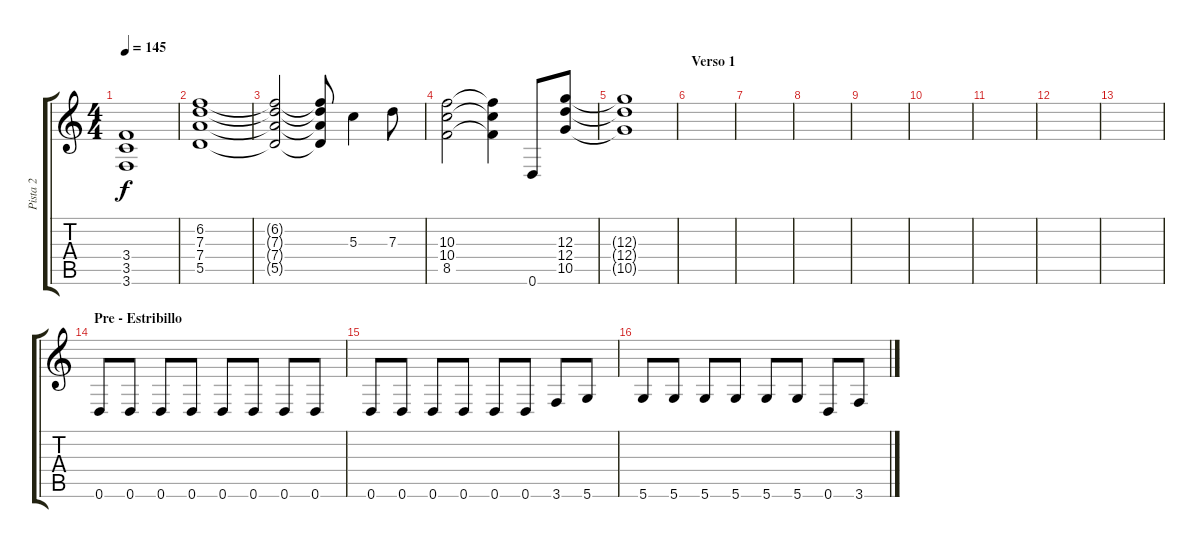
\track ("Pista 2" "Pista 2") {instrument distortionguitar}
\staff {score tabs}
\tuning (E4 B3 G3 D3 A2 D2) {hide}
\ts (4 4)
\tempo 145
\clef g2
\ks c
(3.4{t} 3.5{t} 3.6{t}).1{dy f} |
(6.2 7.3 7.4 5.5).1{instrument electricguitarclean} |
(6.2{t} 7.3{t} 7.4{t} 5.5{t}).2 (6.2{t} 7.3{t} 7.4{t} 5.5{t}).8 5.3.4 7.3.8 |
(10.3 10.4 8.5).2 (10.3{t} 10.4{t} 8.5{t}).4 0.6.8 (12.3 12.4 10.5).8 |
(12.3{t} 12.4{t} 10.5{t}).1 |
\section ("" "Verso 1")
|
|
|
|
|
|
|
|
\section ("" "Pre - Estribillo")
0.6.8{instrument distortionguitar} 0.6.8 0.6.8 0.6.8 0.6.8 0.6.8 0.6.8 0.6.8 |
0.6.8 0.6.8 0.6.8 0.6.8 0.6.8 0.6.8 3.6.8 5.6.8 |
5.6.8 5.6.8 5.6.8 5.6.8 5.6.8 5.6.8 0.6.8 3.6.8
